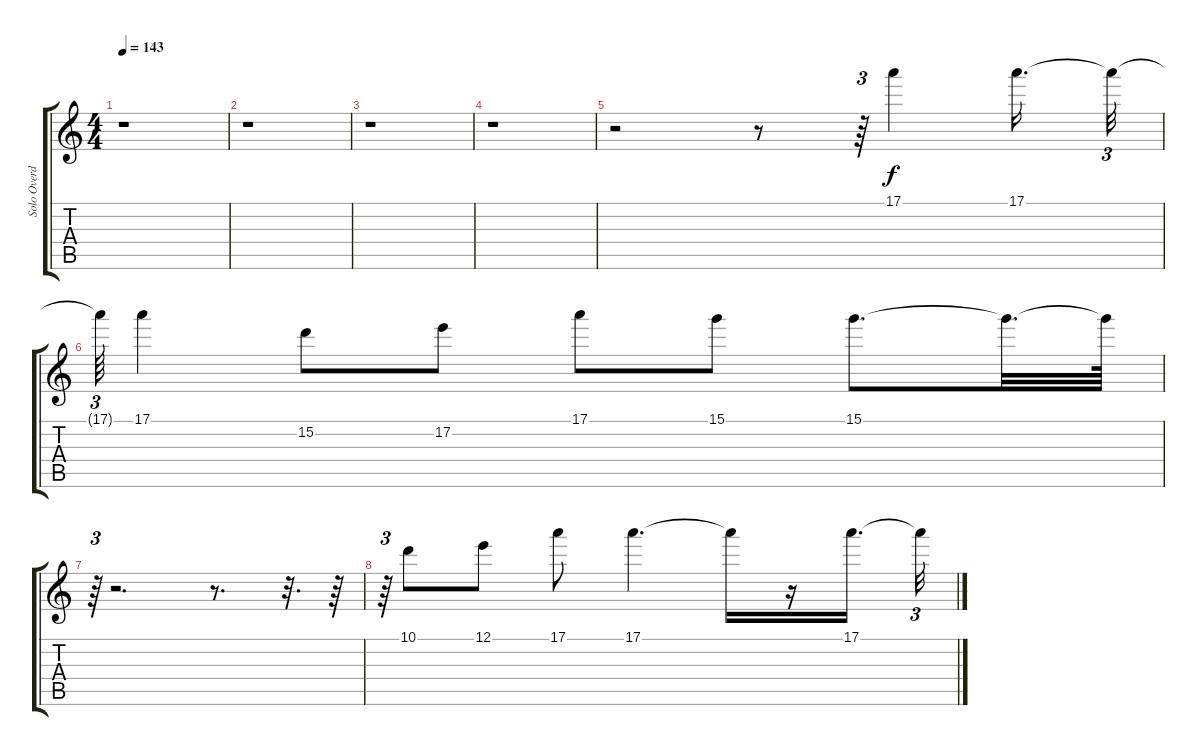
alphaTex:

\track ("Solo Overdrive" "Solo Overd") {instrument overdrivenguitar}
\staff {score tabs}
\tuning (E4 B3 G3 D3 A2 E2) {hide}
\ts (4 4)
\tempo 143
\clef g2
\ks c
r.1{dy f} |
r.1 |
r.1 |
r.1 |
r.2 r.8 r.64{tu (3 2)} 17.1.4 17.1.16{d} 17.1{t}.32{tu (3 2)} |
17.1{t}.64{tu (3 2)} 17.1.4 15.2.8 17.2.8 17.1.8 15.1.8 15.1.8{d} 15.1{t}.32{d} 15.1{t}.64 |
r.64{tu (3 2)} r.2{d} r.8{d} r.32{d} r.64 |
r.64{tu (3 2)} 10.1.8 12.1.8 17.1.8 17.1.4{d} 17.1{t}.16 r.16 17.1.16{d} 17.1{t}.32{tu (3 2)}
